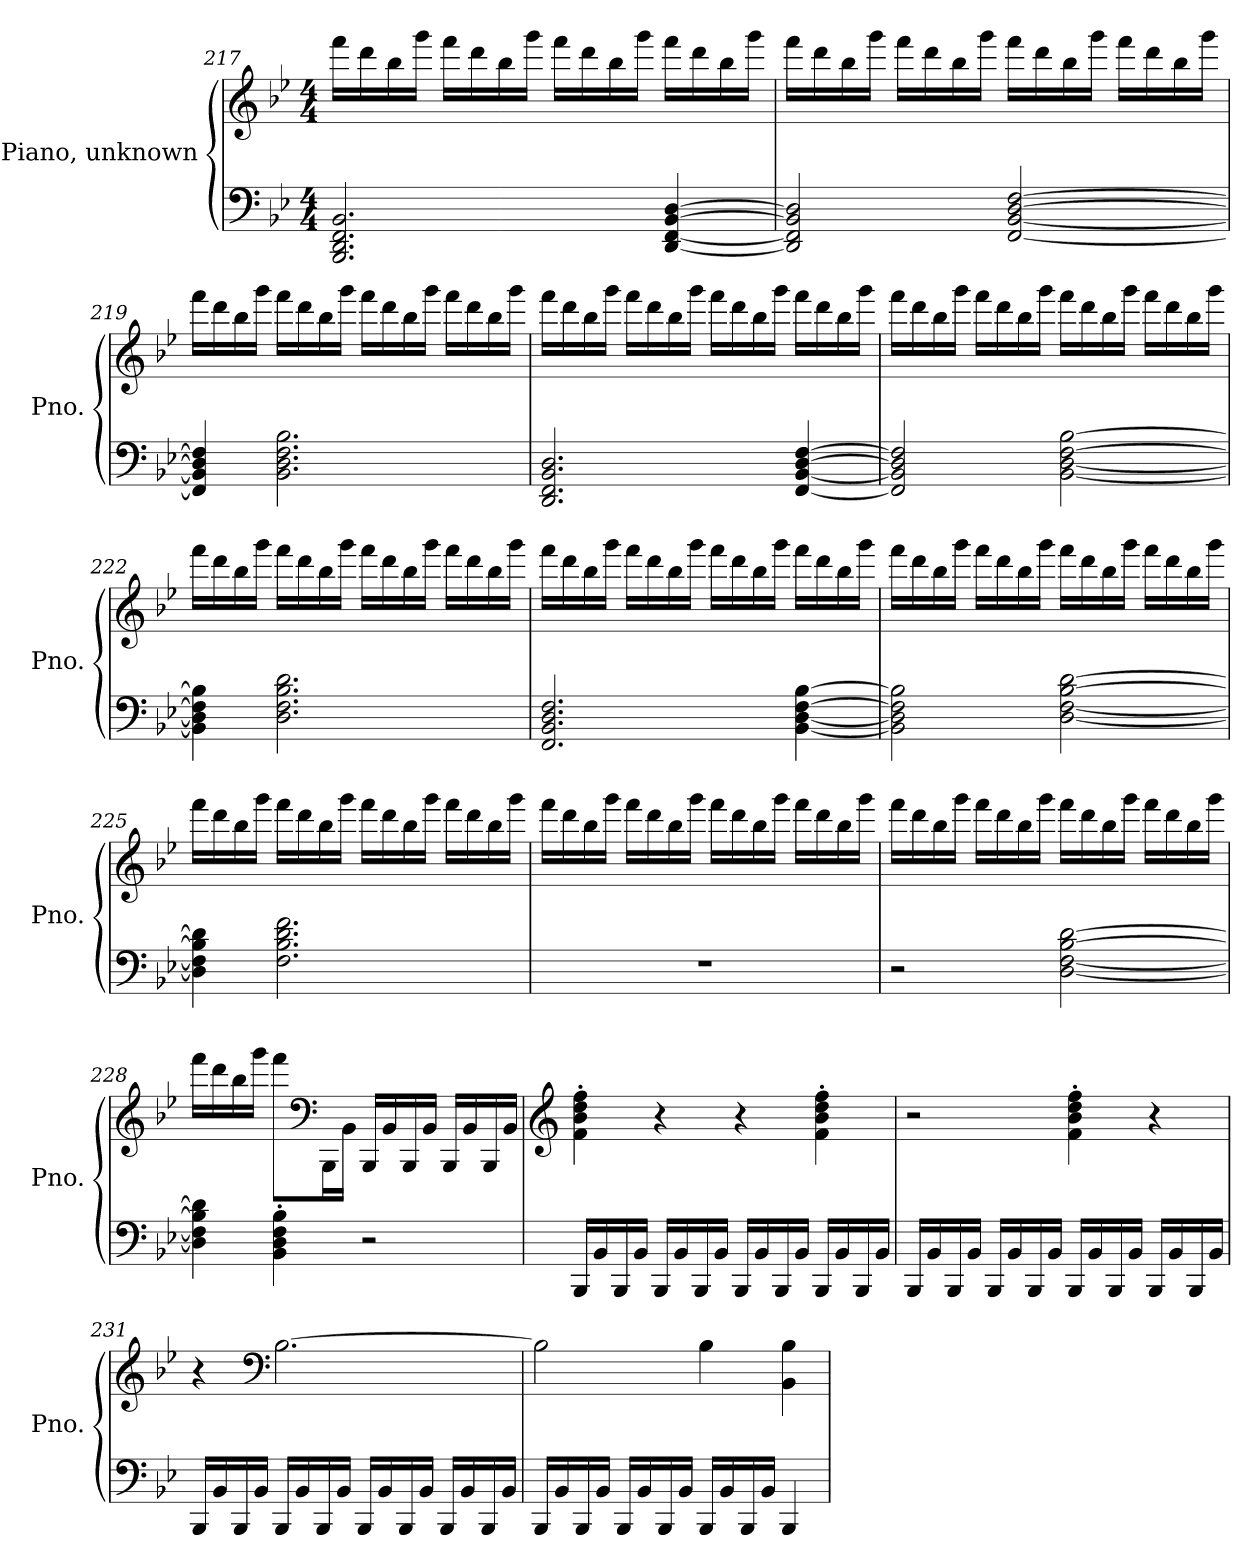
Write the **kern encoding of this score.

**kern	**kern
*part1	*part1
*staff2	*staff1
*I"Piano, unknown	*
*I'Pno.	*
!!LO:LB:g=z
*clefF4	*clefG2
*k[b-e-]	*k[b-e-]
*M4/4	*M4/4
=217	=217
2.BBB-/ 2.DD/ 2.FF/ 2.BB-/	16fff\LL
.	16ddd\
.	16bb-\
.	16ggg\JJ
.	16fff\LL
.	16ddd\
.	16bb-\
.	16ggg\JJ
.	16fff\LL
.	16ddd\
.	16bb-\
.	16ggg\JJ
[4DD/ [4FF/ [4BB-/ [4D/	16fff\LL
.	16ddd\
.	16bb-\
.	16ggg\JJ
=218	=218
2DD/] 2FF/] 2BB-/] 2D/]	16fff\LL
.	16ddd\
.	16bb-\
.	16ggg\JJ
.	16fff\LL
.	16ddd\
.	16bb-\
.	16ggg\JJ
[2FF/ [2BB-/ [2D/ [2F/	16fff\LL
.	16ddd\
.	16bb-\
.	16ggg\JJ
.	16fff\LL
.	16ddd\
.	16bb-\
.	16ggg\JJ
!!LO:PB:g=z
=219	=219
4FF/] 4BB-/] 4D/] 4F/]	16fff\LL
.	16ddd\
.	16bb-\
.	16ggg\JJ
2.BB-\ 2.D\ 2.F\ 2.B-\	16fff\LL
.	16ddd\
.	16bb-\
.	16ggg\JJ
.	16fff\LL
.	16ddd\
.	16bb-\
.	16ggg\JJ
.	16fff\LL
.	16ddd\
.	16bb-\
.	16ggg\JJ
=220	=220
2.DD/ 2.FF/ 2.BB-/ 2.D/	16fff\LL
.	16ddd\
.	16bb-\
.	16ggg\JJ
.	16fff\LL
.	16ddd\
.	16bb-\
.	16ggg\JJ
.	16fff\LL
.	16ddd\
.	16bb-\
.	16ggg\JJ
[4FF/ [4BB-/ [4D/ [4F/	16fff\LL
.	16ddd\
.	16bb-\
.	16ggg\JJ
!!LO:LB:g=z
=221	=221
2FF/] 2BB-/] 2D/] 2F/]	16fff\LL
.	16ddd\
.	16bb-\
.	16ggg\JJ
.	16fff\LL
.	16ddd\
.	16bb-\
.	16ggg\JJ
[2BB-\ [2D\ [2F\ [2B-\	16fff\LL
.	16ddd\
.	16bb-\
.	16ggg\JJ
.	16fff\LL
.	16ddd\
.	16bb-\
.	16ggg\JJ
=222	=222
4BB-\] 4D\] 4F\] 4B-\]	16fff\LL
.	16ddd\
.	16bb-\
.	16ggg\JJ
2.D\ 2.F\ 2.B-\ 2.d\	16fff\LL
.	16ddd\
.	16bb-\
.	16ggg\JJ
.	16fff\LL
.	16ddd\
.	16bb-\
.	16ggg\JJ
.	16fff\LL
.	16ddd\
.	16bb-\
.	16ggg\JJ
!!LO:LB:g=z
=223	=223
2.FF/ 2.BB-/ 2.D/ 2.F/	16fff\LL
.	16ddd\
.	16bb-\
.	16ggg\JJ
.	16fff\LL
.	16ddd\
.	16bb-\
.	16ggg\JJ
.	16fff\LL
.	16ddd\
.	16bb-\
.	16ggg\JJ
[4BB-\ [4D\ [4F\ [4B-\	16fff\LL
.	16ddd\
.	16bb-\
.	16ggg\JJ
=224	=224
2BB-\] 2D\] 2F\] 2B-\]	16fff\LL
.	16ddd\
.	16bb-\
.	16ggg\JJ
.	16fff\LL
.	16ddd\
.	16bb-\
.	16ggg\JJ
[2D\ [2F\ [2B-\ [2d\	16fff\LL
.	16ddd\
.	16bb-\
.	16ggg\JJ
.	16fff\LL
.	16ddd\
.	16bb-\
.	16ggg\JJ
!!LO:LB:g=z
=225	=225
4D\] 4F\] 4B-\] 4d\]	16fff\LL
.	16ddd\
.	16bb-\
.	16ggg\JJ
2.F\ 2.B-\ 2.d\ 2.f\	16fff\LL
.	16ddd\
.	16bb-\
.	16ggg\JJ
.	16fff\LL
.	16ddd\
.	16bb-\
.	16ggg\JJ
.	16fff\LL
.	16ddd\
.	16bb-\
.	16ggg\JJ
=226	=226
1r	16fff\LL
.	16ddd\
.	16bb-\
.	16ggg\JJ
.	16fff\LL
.	16ddd\
.	16bb-\
.	16ggg\JJ
.	16fff\LL
.	16ddd\
.	16bb-\
.	16ggg\JJ
.	16fff\LL
.	16ddd\
.	16bb-\
.	16ggg\JJ
!!LO:LB:g=z
=227	=227
2r	16fff\LL
.	16ddd\
.	16bb-\
.	16ggg\JJ
.	16fff\LL
.	16ddd\
.	16bb-\
.	16ggg\JJ
[2D\ [2F\ [2B-\ [2d\	16fff\LL
.	16ddd\
.	16bb-\
.	16ggg\JJ
.	16fff\LL
.	16ddd\
.	16bb-\
.	16ggg\JJ
=228	=228
4D\] 4F\] 4B-\] 4d\]	16fff\LL
.	16ddd\
.	16bb-\
.	16ggg\JJ
4BB-\' 4D\' 4F\' 4B-\'	8fff\L
*	*clefF4
.	16BBB-\L
.	16BB-\JJ
2r	16BBB-/LL
.	16BB-/
.	16BBB-/
.	16BB-/JJ
.	16BBB-/LL
.	16BB-/
.	16BBB-/
.	16BB-/JJ
!!LO:LB:g=z
=229	=229
*	*clefG2
16BBB-/LL	4f\' 4b-\' 4dd\' 4ff\'
16BB-/	.
16BBB-/	.
16BB-/JJ	.
16BBB-/LL	4r
16BB-/	.
16BBB-/	.
16BB-/JJ	.
16BBB-/LL	4r
16BB-/	.
16BBB-/	.
16BB-/JJ	.
16BBB-/LL	4f\' 4b-\' 4dd\' 4ff\'
16BB-/	.
16BBB-/	.
16BB-/JJ	.
=230	=230
16BBB-/LL	2r
16BB-/	.
16BBB-/	.
16BB-/JJ	.
16BBB-/LL	.
16BB-/	.
16BBB-/	.
16BB-/JJ	.
16BBB-/LL	4f\' 4b-\' 4dd\' 4ff\'
16BB-/	.
16BBB-/	.
16BB-/JJ	.
16BBB-/LL	4r
16BB-/	.
16BBB-/	.
16BB-/JJ	.
!!LO:PB:g=z
=231	=231
16BBB-/LL	4r
16BB-/	.
16BBB-/	.
16BB-/JJ	.
*	*clefF4
16BBB-/LL	[2.B-\
16BB-/	.
16BBB-/	.
16BB-/JJ	.
16BBB-/LL	.
16BB-/	.
16BBB-/	.
16BB-/JJ	.
16BBB-/LL	.
16BB-/	.
16BBB-/	.
16BB-/JJ	.
=232	=232
16BBB-/LL	2B-\]
16BB-/	.
16BBB-/	.
16BB-/JJ	.
16BBB-/LL	.
16BB-/	.
16BBB-/	.
16BB-/JJ	.
16BBB-/LL	4B-\
16BB-/	.
16BBB-/	.
16BB-/JJ	.
4BBB-/	4BB-\ 4B-\
=	=
*-	*-
